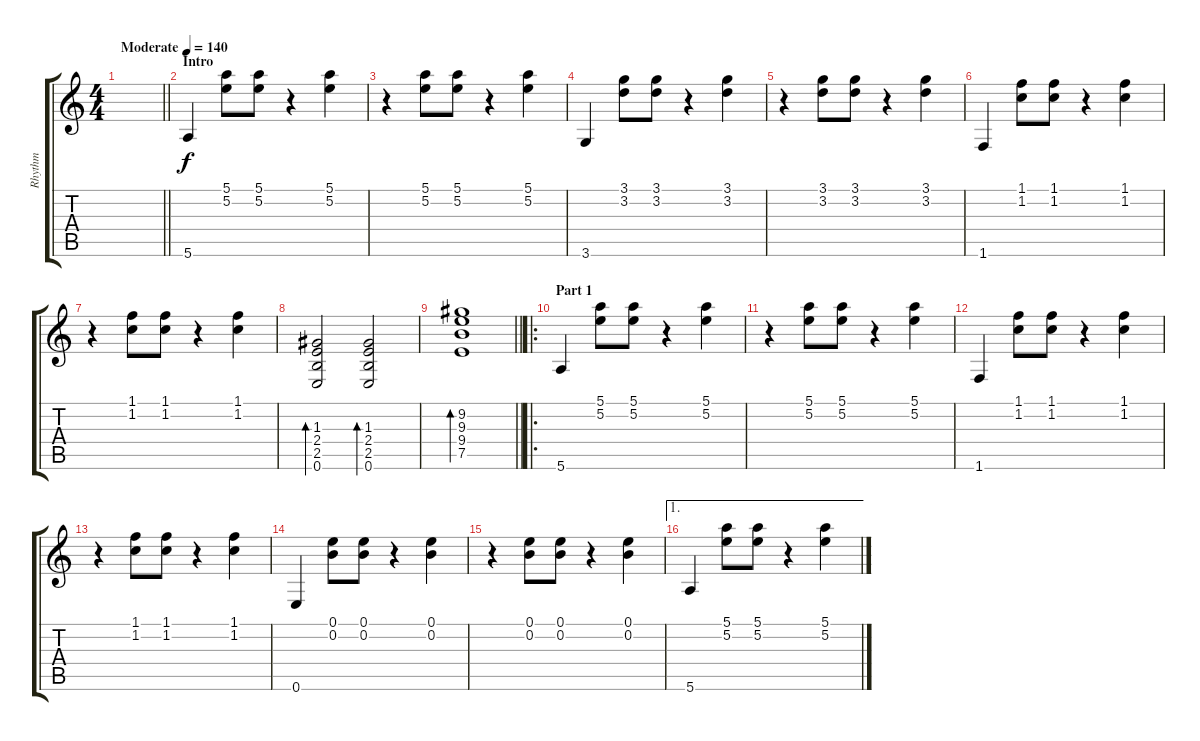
\track ("Rhythm" "Rhythm") {instrument electricguitarclean}
\staff {score tabs}
\tuning (E4 B3 G3 D3 A2 E2) {hide}
\ts (4 4)
\tempo (140 "Moderate")
\clef g2
\barLineRight lightlight
\ks c
|
\section ("" "Intro")
5.6.4 (5.1 5.2).8 (5.1 5.2).8 r.4 (5.1 5.2).4 |
r.4 (5.1 5.2).8 (5.1 5.2).8 r.4 (5.1 5.2).4 |
3.6.4 (3.1 3.2).8 (3.1 3.2).8 r.4 (3.1 3.2).4 |
r.4 (3.1 3.2).8 (3.1 3.2).8 r.4 (3.1 3.2).4 |
1.6.4 (1.1 1.2).8 (1.1 1.2).8 r.4 (1.1 1.2).4 |
r.4 (1.1 1.2).8 (1.1 1.2).8 r.4 (1.1 1.2).4 |
(1.3 2.4 2.5 0.6).2{bd 240} (1.3 2.4 2.5 0.6).2{bd 240} |
\barLineRight lightlight
(9.2 9.3 9.4 7.5).1{bd 240} |
\ro
\section ("" "Part 1")
5.6.4 (5.1 5.2).8 (5.1 5.2).8 r.4 (5.1 5.2).4 |
r.4 (5.1 5.2).8 (5.1 5.2).8 r.4 (5.1 5.2).4 |
1.6.4 (1.1 1.2).8 (1.1 1.2).8 r.4 (1.1 1.2).4 |
r.4 (1.1 1.2).8 (1.1 1.2).8 r.4 (1.1 1.2).4 |
0.6.4 (0.1 0.2).8 (0.1 0.2).8 r.4 (0.1 0.2).4 |
r.4 (0.1 0.2).8 (0.1 0.2).8 r.4 (0.1 0.2).4 |
\ae 1
5.6.4 (5.1 5.2).8 (5.1 5.2).8 r.4 (5.1 5.2).4
